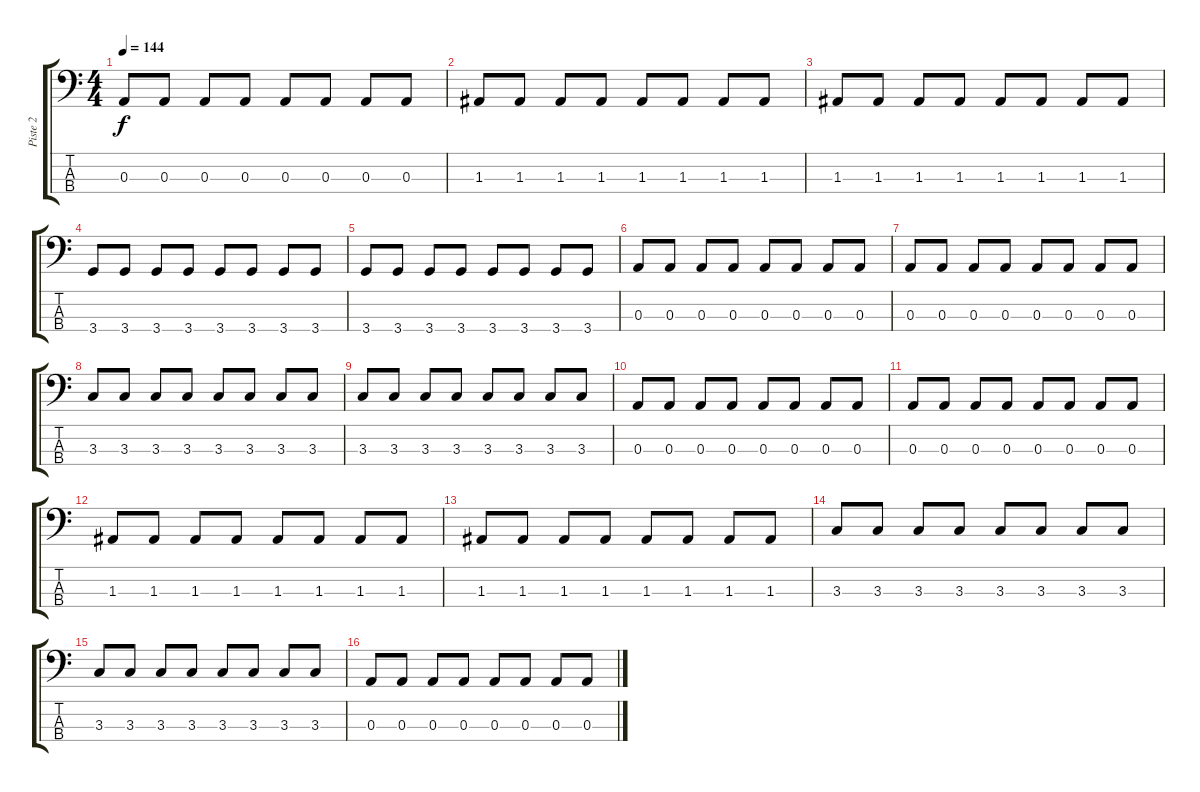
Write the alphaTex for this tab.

\track ("Piste 2" "Piste 2") {instrument electricbasspick}
\staff {score tabs}
\tuning (G2 D2 A1 E1) {hide}
\ts (4 4)
\tempo 144
\clef f4
\ks c
0.3.8{dy f} 0.3.8 0.3.8 0.3.8 0.3.8 0.3.8 0.3.8 0.3.8 |
1.3.8 1.3.8 1.3.8 1.3.8 1.3.8 1.3.8 1.3.8 1.3.8 |
1.3.8 1.3.8 1.3.8 1.3.8 1.3.8 1.3.8 1.3.8 1.3.8 |
3.4.8 3.4.8 3.4.8 3.4.8 3.4.8 3.4.8 3.4.8 3.4.8 |
3.4.8 3.4.8 3.4.8 3.4.8 3.4.8 3.4.8 3.4.8 3.4.8 |
0.3.8 0.3.8 0.3.8 0.3.8 0.3.8 0.3.8 0.3.8 0.3.8 |
0.3.8 0.3.8 0.3.8 0.3.8 0.3.8 0.3.8 0.3.8 0.3.8 |
3.3.8 3.3.8 3.3.8 3.3.8 3.3.8 3.3.8 3.3.8 3.3.8 |
3.3.8 3.3.8 3.3.8 3.3.8 3.3.8 3.3.8 3.3.8 3.3.8 |
0.3.8 0.3.8 0.3.8 0.3.8 0.3.8 0.3.8 0.3.8 0.3.8 |
0.3.8 0.3.8 0.3.8 0.3.8 0.3.8 0.3.8 0.3.8 0.3.8 |
1.3.8 1.3.8 1.3.8 1.3.8 1.3.8 1.3.8 1.3.8 1.3.8 |
1.3.8 1.3.8 1.3.8 1.3.8 1.3.8 1.3.8 1.3.8 1.3.8 |
3.3.8 3.3.8 3.3.8 3.3.8 3.3.8 3.3.8 3.3.8 3.3.8 |
3.3.8 3.3.8 3.3.8 3.3.8 3.3.8 3.3.8 3.3.8 3.3.8 |
0.3.8 0.3.8 0.3.8 0.3.8 0.3.8 0.3.8 0.3.8 0.3.8
